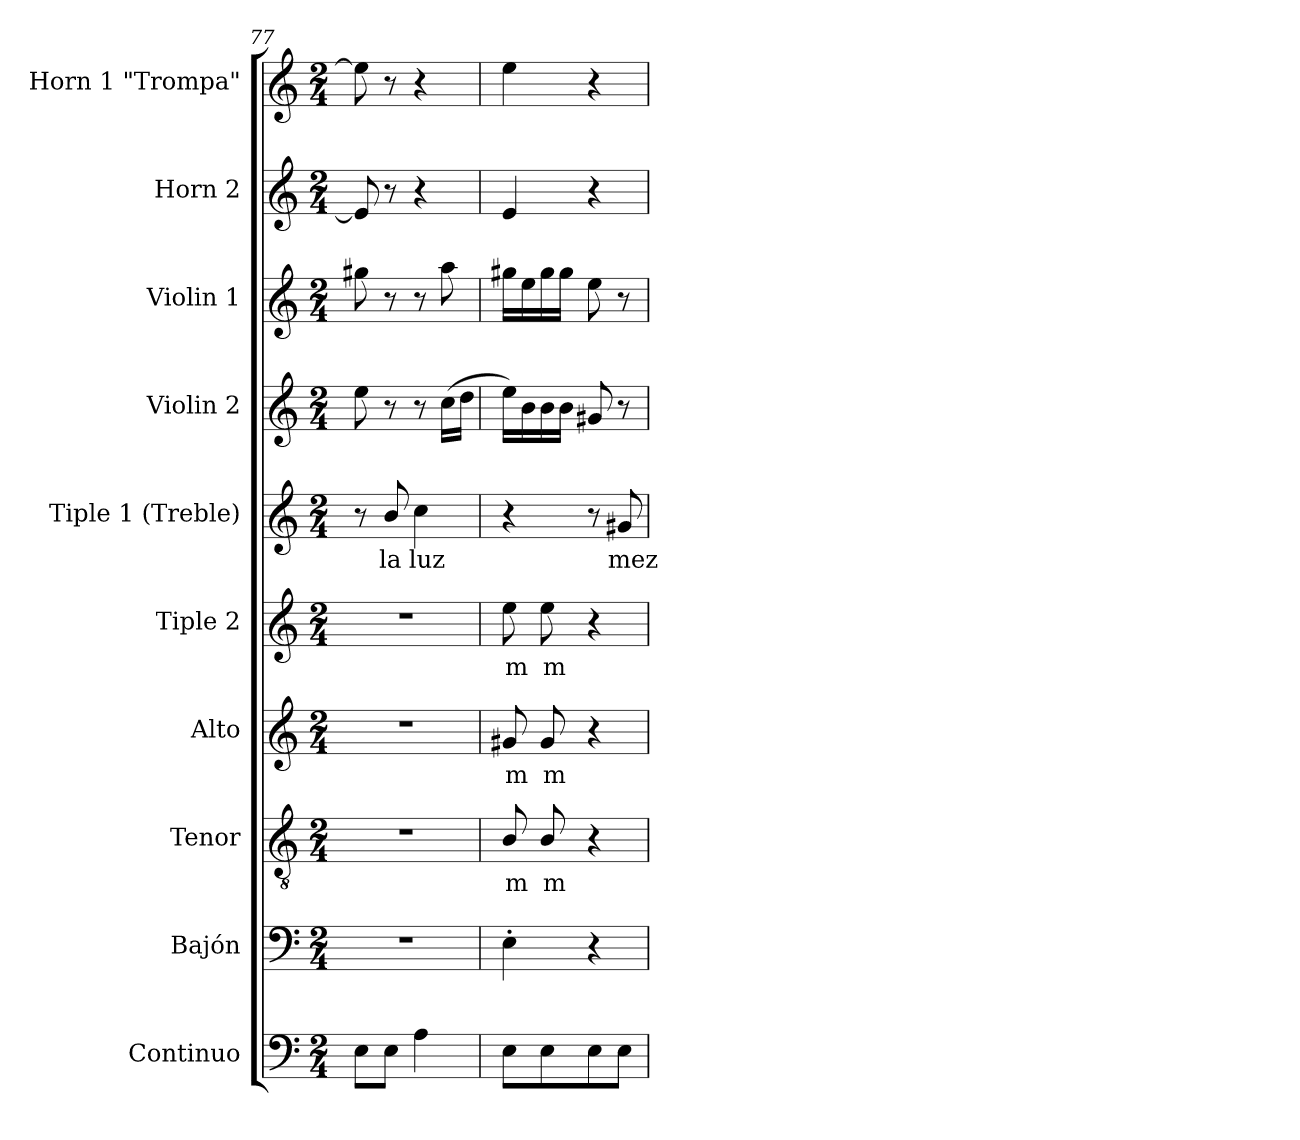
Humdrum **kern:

**kern	**kern	**kern	**text	**kern	**text	**kern	**text	**kern	**text	**kern	**kern	**kern	**kern
*part10	*part9	*part8	*part8	*part7	*part7	*part6	*part6	*part5	*part5	*part4	*part3	*part2	*part1
*staff10	*staff9	*staff8	*staff8	*staff7	*staff7	*staff6	*staff6	*staff5	*staff5	*staff4	*staff3	*staff2	*staff1
*I"Continuo	*I"Bajón	*I"Tenor	*	*I"Alto	*	*I"Tiple 2	*	*I"Tiple 1 (Treble)	*	*I"Violin 2	*I"Violin 1	*I"Horn 2	*I"Horn 1 "Trompa"
*I'Cont.	*	*I'T.	*	*I'A.	*	*	*	*	*	*I'Vln. 2	*I'Vln. 1	*I'Hn 1.	*I'Hn 1.
*clefF4	*clefF4	*clefGv2	*	*clefG2	*	*clefG2	*	*clefG2	*	*clefG2	*clefG2	*clefG2	*clefG2
*	*	*ITrd7c12	*	*	*	*	*	*	*	*	*	*ITrd7c12	*ITrd7c12
*k[]	*k[]	*k[]	*	*k[]	*	*k[]	*	*k[]	*	*k[]	*k[]	*k[]	*k[]
*C:	*C:	*C:	*	*C:	*	*C:	*	*C:	*	*C:	*C:	*C:	*C:
*M2/4	*M2/4	*M2/4	*	*M2/4	*	*M2/4	*	*M2/4	*	*M2/4	*M2/4	*M2/4	*M2/4
=77	=77	=77	=77	=77	=77	=77	=77	=77	=77	=77	=77	=77	=77
!	!LO:N:vis=1	!LO:N:vis=1	!	!LO:N:vis=1	!	!LO:N:vis=1	!	!	!	!	!	!	!
8Ei\L	2r	2r	.	2r	.	2r	.	8r	.	8eei\	8gg#Xi\	8Ei/]	8ei\]
!	!	!	!	!	!	!	!	!	!LO:LY:b:color=#000000	!	!	!	!
8Ei\J	.	.	.	.	.	.	.	8bi/	la	8r	8r	8r	8r
!	!	!	!	!	!	!	!	!	!LO:LY:b:color=#000000	!	!	!	!
4Ai\	.	.	.	.	.	.	.	4cci\	luz	8r	8r	4r	4r
.	.	.	.	.	.	.	.	.	.	(16cci\LL	8aai\	.	.
.	.	.	.	.	.	.	.	.	.	16ddi\JJ	.	.	.
!!LO:LB:g=z
=78	=78	=78	=78	=78	=78	=78	=78	=78	=78	=78	=78	=78	=78
!	!	!	!LO:LY:b:color=#000000	!	!	!	!	!	!	!	!	!	!
!	!	!	!	!	!LO:LY:b:color=#000000	!	!	!	!	!	!	!	!
!	!	!	!	!	!	!	!LO:LY:b:color=#000000	!	!	!	!	!	!
8Ei\L	4E'i\	8BBi/	m	8g#Xi/	m	8eei\	m	4r	.	16eei\LL)	16gg#Xi\LL	4Ei/	4ei\
.	.	.	.	.	.	.	.	.	.	16bi\	16eei\	.	.
!	!	!	!LO:LY:b:color=#000000	!	!	!	!	!	!	!	!	!	!
!	!	!	!	!	!LO:LY:b:color=#000000	!	!	!	!	!	!	!	!
!	!	!	!	!	!	!	!LO:LY:b:color=#000000	!	!	!	!	!	!
8Ei\	.	8BBi/	m	8g#i/	m	8eei\	m	.	.	16bi\	16gg#i\	.	.
.	.	.	.	.	.	.	.	.	.	16bi\JJ	16gg#i\JJ	.	.
8Ei\	4r	4r	.	4r	.	4r	.	8r	.	8g#Xi/	8eei\	4r	4r
!	!	!	!	!	!	!	!	!	!LO:LY:b:color=#000000	!	!	!	!
8Ei\J	.	.	.	.	.	.	.	8g#Xi/	mez-	8r	8r	.	.
=	=	=	=	=	=	=	=	=	=	=	=	=	=
*-	*-	*-	*-	*-	*-	*-	*-	*-	*-	*-	*-	*-	*-
